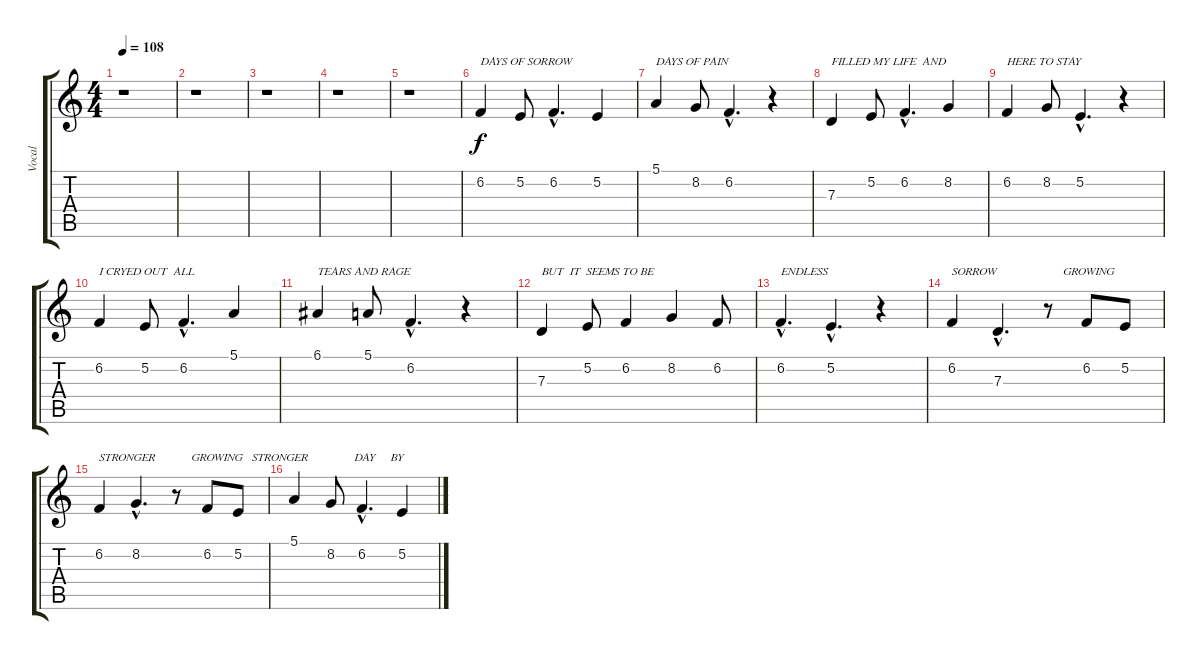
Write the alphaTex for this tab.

\track ("Vocal" "Vocal") {instrument cello}
\staff {score tabs}
\tuning (E4 B3 G3 D3 A2 E2) {hide}
\ts (4 4)
\tempo 108
\clef g2
\ks c
r.1{dy f instrument cello} |
r.1 |
r.1 |
r.1 |
r.1 |
6.2.4{txt "DAYS OF SORROW"} 5.2.8 6.2{hac}.4{d} 5.2.4 |
5.1.4{txt "DAYS OF PAIN"} 8.2.8 6.2{hac}.4{d} r.4 |
7.3.4{txt "FILLED MY LIFE  AND"} 5.2.8 6.2{hac}.4{d} 8.2.4 |
6.2.4{txt "HERE TO STAY"} 8.2.8 5.2{hac}.4{d} r.4 |
6.2.4{txt "I CRYED OUT  ALL"} 5.2.8 6.2{hac}.4{d} 5.1.4 |
6.1.4{txt "TEARS AND RAGE"} 5.1.8 6.2{hac}.4{d} r.4 |
7.3.4{txt "BUT  IT  SEEMS TO BE"} 5.2.8 6.2.4 8.2.4 6.2.8 |
6.2{hac}.4{d txt "ENDLESS"} 5.2{hac}.4{d} r.4 |
6.2.4{txt "SORROW"} 7.3{hac}.4{d} r.8{txt "     GROWING"} 6.2.8 5.2.8 |
6.2.4{txt "STRONGER"} 8.2{hac}.4{d} r.8{txt "     GROWING   STRONGER"} 6.2.8 5.2.8 |
5.1.4{txt "                    DAY     BY  "} 8.2.8 6.2{hac}.4{d} 5.2.4
